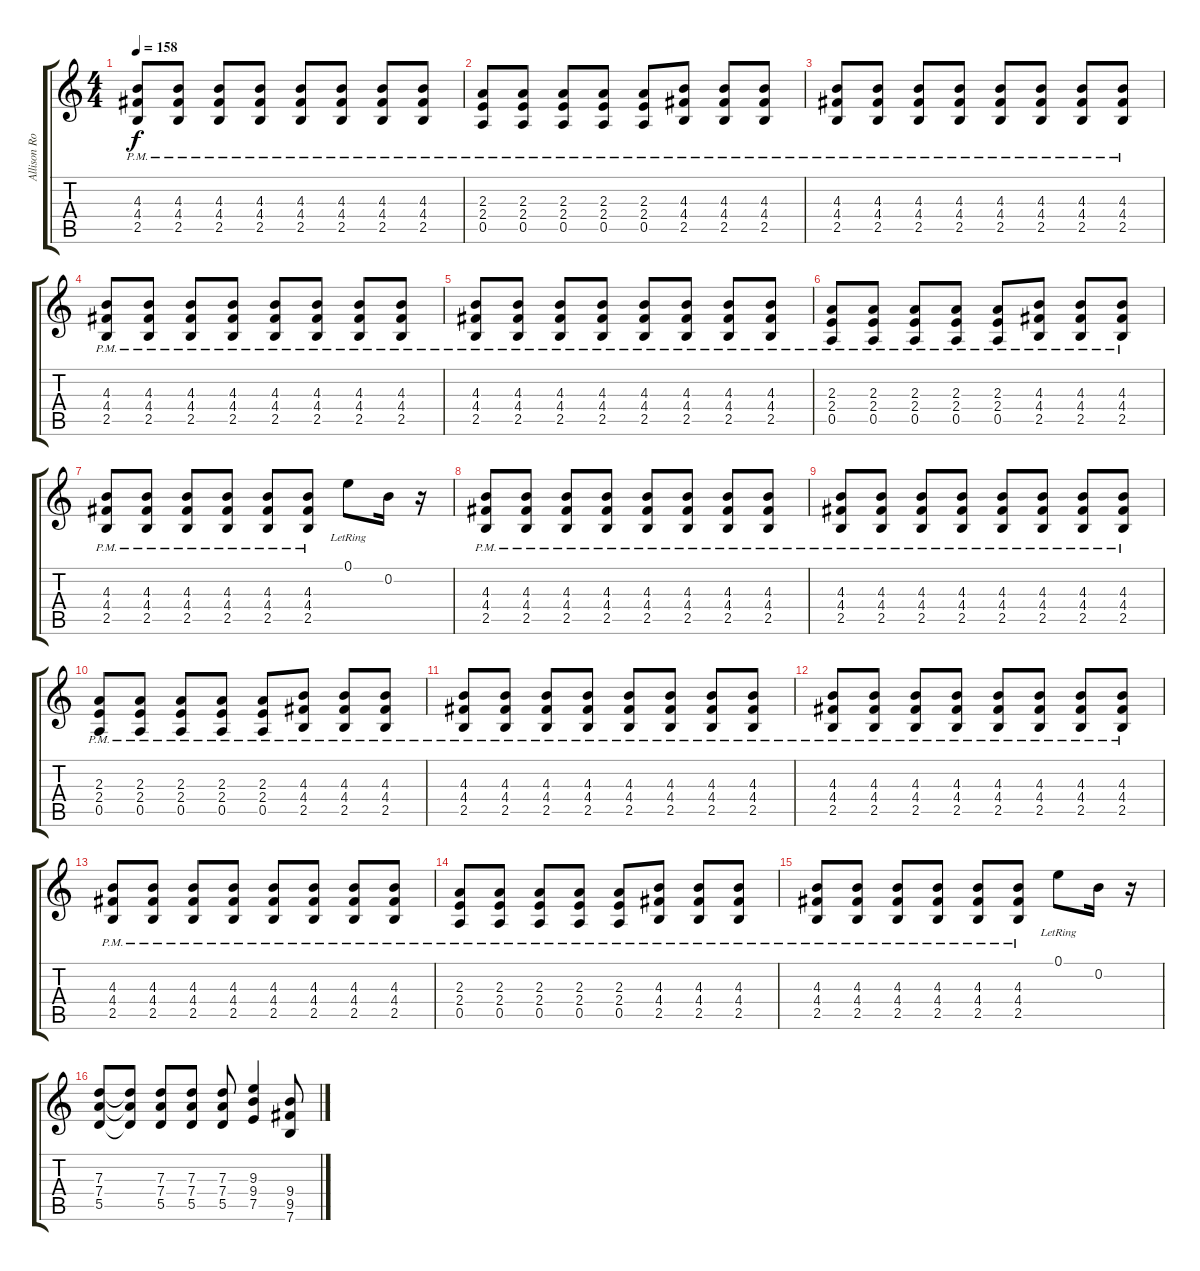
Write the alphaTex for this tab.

\track ("Allison Robertson" "Allison Ro") {instrument overdrivenguitar bank 127}
\staff {score tabs}
\tuning (E4 B3 G3 D3 A2 E2) {hide}
\ts (4 4)
\tempo 158
\clef g2
\ks c
(4.3{pm} 4.4{pm} 2.5{pm}).8{dy f} (4.3{pm} 4.4{pm} 2.5{pm}).8 (4.3{pm} 4.4{pm} 2.5{pm}).8 (4.3{pm} 4.4{pm} 2.5{pm}).8 (4.3{pm} 4.4{pm} 2.5{pm}).8 (4.3{pm} 4.4{pm} 2.5{pm}).8 (4.3{pm} 4.4{pm} 2.5{pm}).8 (4.3{pm} 4.4{pm} 2.5{pm}).8 |
(2.3{pm} 2.4{pm} 0.5{pm}).8 (2.3{pm} 2.4{pm} 0.5{pm}).8 (2.3{pm} 2.4{pm} 0.5{pm}).8 (2.3{pm} 2.4{pm} 0.5{pm}).8 (2.3{pm} 2.4{pm} 0.5{pm}).8 (4.3{pm} 4.4{pm} 2.5{pm}).8 (4.3{pm} 4.4{pm} 2.5{pm}).8 (4.3{pm} 4.4{pm} 2.5{pm}).8 |
(4.3{pm} 4.4{pm} 2.5{pm}).8 (4.3{pm} 4.4{pm} 2.5{pm}).8 (4.3{pm} 4.4{pm} 2.5{pm}).8 (4.3{pm} 4.4{pm} 2.5{pm}).8 (4.3{pm} 4.4{pm} 2.5{pm}).8 (4.3{pm} 4.4{pm} 2.5{pm}).8 (4.3{pm} 4.4{pm} 2.5{pm}).8 (4.3{pm} 4.4{pm} 2.5{pm}).8 |
(4.3{pm} 4.4{pm} 2.5{pm}).8 (4.3{pm} 4.4{pm} 2.5{pm}).8 (4.3{pm} 4.4{pm} 2.5{pm}).8 (4.3{pm} 4.4{pm} 2.5{pm}).8 (4.3{pm} 4.4{pm} 2.5{pm}).8 (4.3{pm} 4.4{pm} 2.5{pm}).8 (4.3{pm} 4.4{pm} 2.5{pm}).8 (4.3{pm} 4.4{pm} 2.5{pm}).8 |
(4.3{pm} 4.4{pm} 2.5{pm}).8 (4.3{pm} 4.4{pm} 2.5{pm}).8 (4.3{pm} 4.4{pm} 2.5{pm}).8 (4.3{pm} 4.4{pm} 2.5{pm}).8 (4.3{pm} 4.4{pm} 2.5{pm}).8 (4.3{pm} 4.4{pm} 2.5{pm}).8 (4.3{pm} 4.4{pm} 2.5{pm}).8 (4.3{pm} 4.4{pm} 2.5{pm}).8 |
(2.3{pm} 2.4{pm} 0.5{pm}).8 (2.3{pm} 2.4{pm} 0.5{pm}).8 (2.3{pm} 2.4{pm} 0.5{pm}).8 (2.3{pm} 2.4{pm} 0.5{pm}).8 (2.3{pm} 2.4{pm} 0.5{pm}).8 (4.3{pm} 4.4{pm} 2.5{pm}).8 (4.3{pm} 4.4{pm} 2.5{pm}).8 (4.3{pm} 4.4{pm} 2.5{pm}).8 |
(4.3{pm} 4.4{pm} 2.5{pm}).8 (4.3{pm} 4.4{pm} 2.5{pm}).8 (4.3{pm} 4.4{pm} 2.5{pm}).8 (4.3{pm} 4.4{pm} 2.5{pm}).8 (4.3{pm} 4.4{pm} 2.5{pm}).8 (4.3{pm} 4.4{pm} 2.5{pm}).8 0.1{lr}.8 0.2.16 r.16 |
(4.3{pm} 4.4{pm} 2.5{pm}).8 (4.3{pm} 4.4{pm} 2.5{pm}).8 (4.3{pm} 4.4{pm} 2.5{pm}).8 (4.3{pm} 4.4{pm} 2.5{pm}).8 (4.3{pm} 4.4{pm} 2.5{pm}).8 (4.3{pm} 4.4{pm} 2.5{pm}).8 (4.3{pm} 4.4{pm} 2.5{pm}).8 (4.3{pm} 4.4{pm} 2.5{pm}).8 |
(4.3{pm} 4.4{pm} 2.5{pm}).8 (4.3{pm} 4.4{pm} 2.5{pm}).8 (4.3{pm} 4.4{pm} 2.5{pm}).8 (4.3{pm} 4.4{pm} 2.5{pm}).8 (4.3{pm} 4.4{pm} 2.5{pm}).8 (4.3{pm} 4.4{pm} 2.5{pm}).8 (4.3{pm} 4.4{pm} 2.5{pm}).8 (4.3{pm} 4.4{pm} 2.5{pm}).8 |
(2.3{pm} 2.4{pm} 0.5{pm}).8 (2.3{pm} 2.4{pm} 0.5{pm}).8 (2.3{pm} 2.4{pm} 0.5{pm}).8 (2.3{pm} 2.4{pm} 0.5{pm}).8 (2.3{pm} 2.4{pm} 0.5{pm}).8 (4.3{pm} 4.4{pm} 2.5{pm}).8 (4.3{pm} 4.4{pm} 2.5{pm}).8 (4.3{pm} 4.4{pm} 2.5{pm}).8 |
(4.3{pm} 4.4{pm} 2.5{pm}).8 (4.3{pm} 4.4{pm} 2.5{pm}).8 (4.3{pm} 4.4{pm} 2.5{pm}).8 (4.3{pm} 4.4{pm} 2.5{pm}).8 (4.3{pm} 4.4{pm} 2.5{pm}).8 (4.3{pm} 4.4{pm} 2.5{pm}).8 (4.3{pm} 4.4{pm} 2.5{pm}).8 (4.3{pm} 4.4{pm} 2.5{pm}).8 |
(4.3{pm} 4.4{pm} 2.5{pm}).8 (4.3{pm} 4.4{pm} 2.5{pm}).8 (4.3{pm} 4.4{pm} 2.5{pm}).8 (4.3{pm} 4.4{pm} 2.5{pm}).8 (4.3{pm} 4.4{pm} 2.5{pm}).8 (4.3{pm} 4.4{pm} 2.5{pm}).8 (4.3{pm} 4.4{pm} 2.5{pm}).8 (4.3{pm} 4.4{pm} 2.5{pm}).8 |
(4.3{pm} 4.4{pm} 2.5{pm}).8 (4.3{pm} 4.4{pm} 2.5{pm}).8 (4.3{pm} 4.4{pm} 2.5{pm}).8 (4.3{pm} 4.4{pm} 2.5{pm}).8 (4.3{pm} 4.4{pm} 2.5{pm}).8 (4.3{pm} 4.4{pm} 2.5{pm}).8 (4.3{pm} 4.4{pm} 2.5{pm}).8 (4.3{pm} 4.4{pm} 2.5{pm}).8 |
(2.3{pm} 2.4{pm} 0.5{pm}).8 (2.3{pm} 2.4{pm} 0.5{pm}).8 (2.3{pm} 2.4{pm} 0.5{pm}).8 (2.3{pm} 2.4{pm} 0.5{pm}).8 (2.3{pm} 2.4{pm} 0.5{pm}).8 (4.3{pm} 4.4{pm} 2.5{pm}).8 (4.3{pm} 4.4{pm} 2.5{pm}).8 (4.3{pm} 4.4{pm} 2.5{pm}).8 |
(4.3{pm} 4.4{pm} 2.5{pm}).8 (4.3{pm} 4.4{pm} 2.5{pm}).8 (4.3{pm} 4.4{pm} 2.5{pm}).8 (4.3{pm} 4.4{pm} 2.5{pm}).8 (4.3{pm} 4.4{pm} 2.5{pm}).8 (4.3{pm} 4.4{pm} 2.5{pm}).8 0.1{lr}.8 0.2.16 r.16 |
(7.3 7.4 5.5).8 (7.3{t} 7.4{t} 5.5{t}).8 (7.3 7.4 5.5).8 (7.3 7.4 5.5).8 (7.3 7.4 5.5).8 (9.3 9.4 7.5).4 (9.4 9.5 7.6).8
